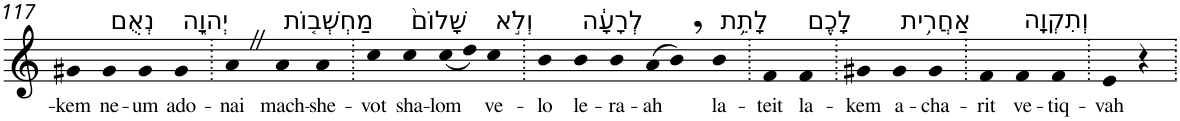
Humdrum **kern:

**kern	**text
*part1	*part1
*staff1	*staff1
*I"Piano	*
*I'Pno	*
!!LO:PB:g=z
*clefG2	*
*k[]	*
=117	=117
!	!LO:LY:b
4g#X	-kem
!LO:TX:a:t=נְאֻם	!
!	!LO:LY:b
4g#	ne-
!	!LO:LY:b
4g#	-um
!LO:TX:a:t=יְהוָ֑ה	!
!	!LO:LY:b
4g#	ado-
=118.	=118.
!	!LO:LY:b
4aZ	-nai
!LO:TX:a:t=מַחְשְׁב֤וֹת	!
!	!LO:LY:b
4a	mach-
!	!LO:LY:b
4a	-she-
=119.	=119.
!	!LO:LY:b
4cc	-vot
!LO:TX:a:t=שָׁלוֹם֙	!
!	!LO:LY:b
4cc	sha-
!	!LO:LY:b
(<8cc	-lom
8dd)	.
!LO:TX:a:t=וְלֹ֣א	!
!	!LO:LY:b
4cc	ve-
=120.	=120.
!	!LO:LY:b
4b	-lo
!LO:TX:a:t=לְרָעָ֔ה	!
!	!LO:LY:b
4b	le-
!	!LO:LY:b
4b	-ra-
!	!LO:LY:b
(>8a	-ah
8b,)	.
!LO:TX:a:t=לָתֵ֥ת	!
!	!LO:LY:b
4b	la-
=121.	=121.
!	!LO:LY:b
4f	-teit
!LO:TX:a:t=לָכֶ֖ם	!
!	!LO:LY:b
4f	la-
=122.	=122.
!	!LO:LY:b
4g#X	-kem
!LO:TX:a:t=אַחֲרִ֥ית	!
!	!LO:LY:b
4g#	a-
!	!LO:LY:b
4g#	-cha-
=123.	=123.
!	!LO:LY:b
4f	-rit
!LO:TX:a:t=וְתִקְוָֽה	!
!	!LO:LY:b
4f	ve-
!	!LO:LY:b
4f	-tiq-
=124.	=124.
!	!LO:LY:b
4e	-vah
4r	.
=.	=.
*-	*-
